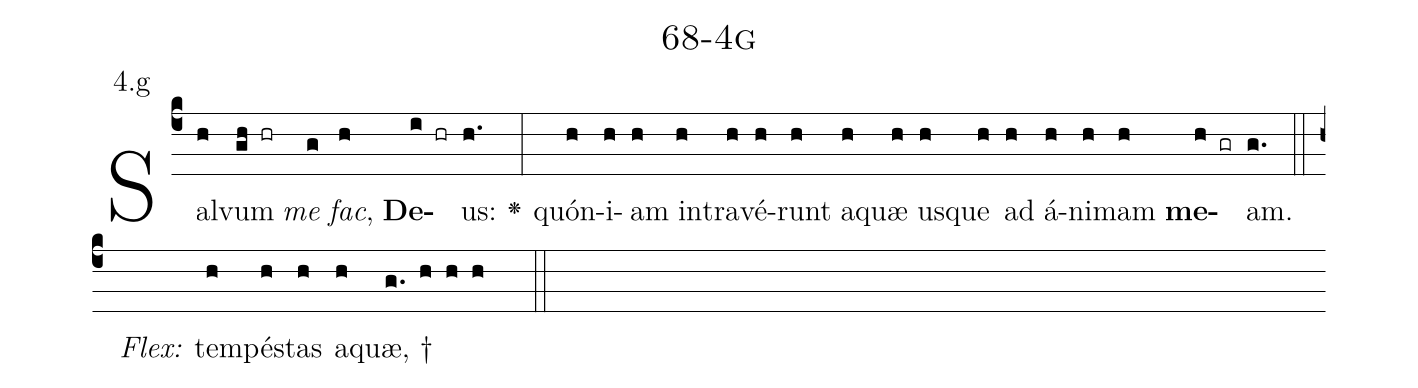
name: 68-4g;
annotation: 4.g;
%%
(c4)Sal(h)vum(gh hr) <i>me</i>(g) <i>fac</i>,(h) <b>De</b>(i hr)us:(h.) <v>\greheightstar</v>(:) quón(h)i(h)am(h) in(h)tra(h)vé(h)runt(h) a(h)quæ(h) us(h)que(h) ad(h) á(h)ni(h)mam(h) <b>me</b>(h gr)am.(g.) (::)
<i>Flex:</i>()  tem(h)pés(h)tas(h) a(h)quæ, †(g. h h h  ::)

%E(h) u(h) o(h) u(h) a(h) e.(g.) (::)
